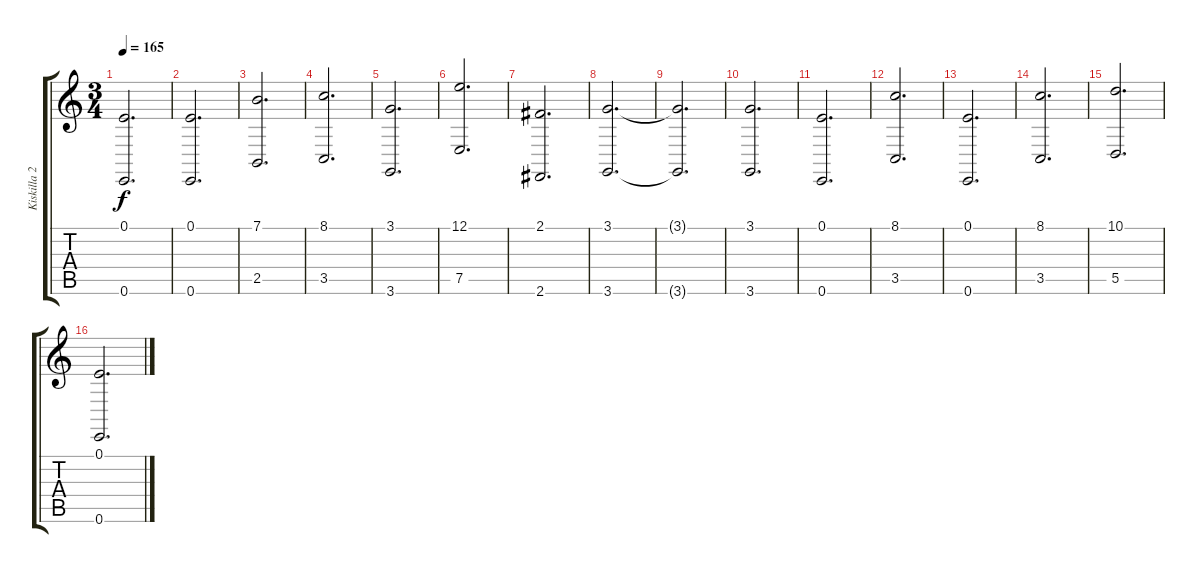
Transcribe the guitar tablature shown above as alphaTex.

\track ("Kiskilla 2" "Kiskilla 2") {instrument stringensemble1}
\staff {score tabs}
\tuning (E4 B3 G3 D3 A2 E2) {hide}
\ts (3 4)
\tempo 165
\clef g2
\ks c
(0.1{t} 0.6{t}).2{d dy f} |
(0.1 0.6).2{d} |
(7.1 2.5).2{d} |
(8.1 3.5).2{d} |
(3.1 3.6).2{d} |
(12.1 7.5).2{d} |
(2.1 2.6).2{d} |
(3.1 3.6).2{d} |
(3.1{t} 3.6{t}).2{d} |
(3.1 3.6).2{d} |
(0.1 0.6).2{d} |
(8.1 3.5).2{d} |
(0.1 0.6).2{d} |
(8.1 3.5).2{d} |
(10.1 5.5).2{d} |
(0.1 0.6).2{d}
